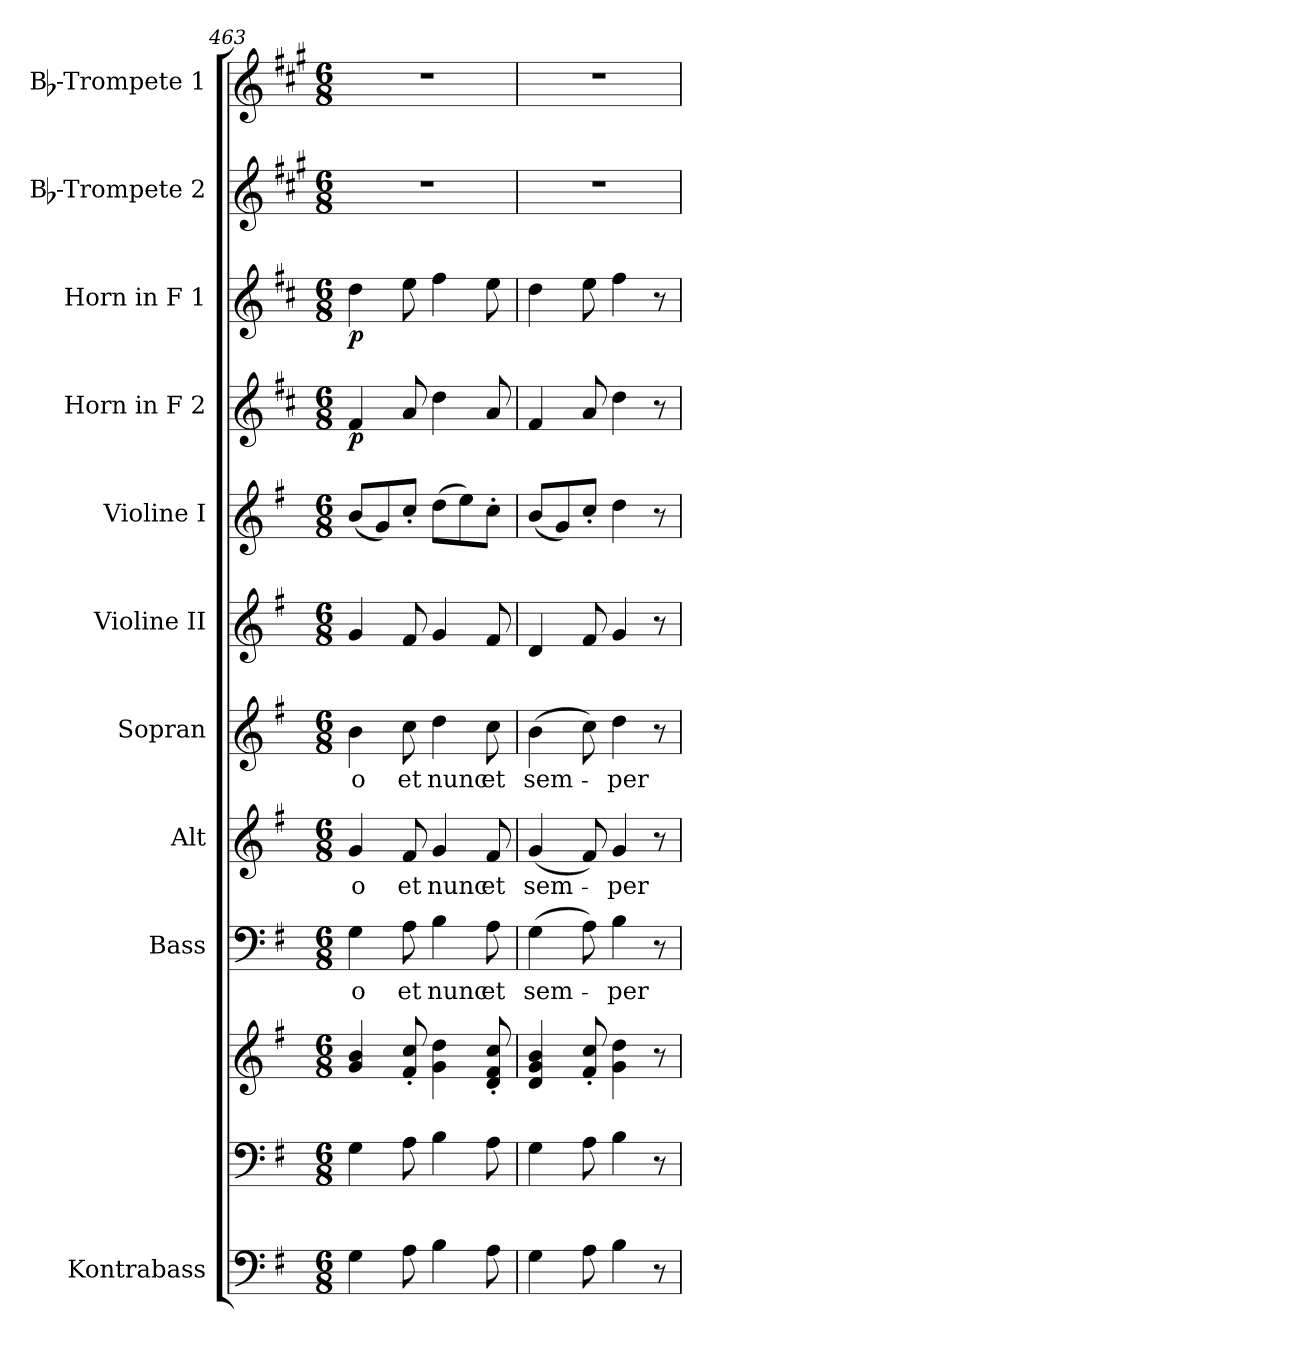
**kern	**kern	**kern	**kern	**text	**kern	**text	**kern	**text	**kern	**kern	**kern	**dynam	**kern	**dynam	**kern	**kern
*part11	*part10	*part10	*part9	*part9	*part8	*part8	*part7	*part7	*part6	*part5	*part4	*part4	*part3	*part3	*part2	*part1
*staff12	*staff11	*staff10	*staff9	*staff9	*staff8	*staff8	*staff7	*staff7	*staff6	*staff5	*staff4	*staff4	*staff3	*staff3	*staff2	*staff1
*I"Kontrabass	*	*	*I"Bass	*	*I"Alt	*	*I"Sopran	*	*I"Violine II	*I"Violine I	*I"Horn in F 2	*	*I"Horn in F 1	*	*I"Bb-Trompete 2	*I"Bb-Trompete 1
*I'Kb.	*	*	*I'B.	*	*I'A.	*	*I'S.	*	*I'Vl. II	*I'Vl. I	*	*	*	*	*I'Bb Trp. 2	*I'Bb Trp. 1
*clefF4	*clefF4	*clefG2	*clefF4	*	*clefG2	*	*clefG2	*	*clefG2	*clefG2	*clefG2	*	*clefG2	*	*clefG2	*clefG2
*ITrd7c12	*	*	*	*	*	*	*	*	*	*	*ITrd4c7	*	*ITrd4c7	*	*ITrd1c2	*ITrd1c2
*k[f#]	*k[f#]	*k[f#]	*k[f#]	*	*k[f#]	*	*k[f#]	*	*k[f#]	*k[f#]	*k[f#]	*	*k[f#]	*	*k[f#]	*k[f#]
*G:	*G:	*G:	*G:	*	*G:	*	*G:	*	*G:	*G:	*G:	*	*G:	*	*G:	*G:
*M6/8	*M6/8	*M6/8	*M6/8	*	*M6/8	*	*M6/8	*	*M6/8	*M6/8	*M6/8	*	*M6/8	*	*M6/8	*M6/8
=463	=463	=463	=463	=463	=463	=463	=463	=463	=463	=463	=463	=463	=463	=463	=463	=463
!	!	!	!	!LO:LY:b	!	!LO:LY:b	!	!LO:LY:b	!	!	!	!LO:DY:b	!	!LO:DY:b	!	!
4GG\	4G\	4g/ 4b/	4G\	-o	4g/	-o	4b\	-o	4g/	(<8b/L	4B/	p	4g\	p	2.r	2.r
.	.	.	.	.	.	.	.	.	.	8g/)	.	.	.	.	.	.
!	!	!	!	!LO:LY:b	!	!LO:LY:b	!	!LO:LY:b	!	!	!	!	!	!	!	!
8AA\	8A\	8f#/'< 8cc/'<	8A\	et	8f#/	et	8cc\	et	8f#/	8cc'</J	8d/	.	8a\	.	.	.
!	!	!	!	!LO:LY:b	!	!LO:LY:b	!	!LO:LY:b	!	!	!	!	!	!	!	!
4BB\	4B\	4g\ 4dd\	4B\	nunc	4g/	nunc	4dd\	nunc	4g/	(>8dd\L	4g\	.	4b\	.	.	.
.	.	.	.	.	.	.	.	.	.	8ee\)	.	.	.	.	.	.
!	!	!	!	!LO:LY:b	!	!LO:LY:b	!	!LO:LY:b	!	!	!	!	!	!	!	!
8AA\	8A\	8d/'< 8f#/'< 8cc/'<	8A\	et	8f#/	et	8cc\	et	8f#/	8cc'>\J	8d/	.	8a\	.	.	.
=464	=464	=464	=464	=464	=464	=464	=464	=464	=464	=464	=464	=464	=464	=464	=464	=464
!	!	!	!	!LO:LY:b	!	!LO:LY:b	!	!LO:LY:b	!	!	!	!	!	!	!	!
4GG\	4G\	4d/ 4g/ 4b/	(>4G\	sem-	(<4g/	sem-	(>4b\	sem-	4d/	(<8b/L	4B/	.	4g\	.	2.r	2.r
.	.	.	.	.	.	.	.	.	.	8g/)	.	.	.	.	.	.
8AA\	8A\	8f#/'< 8cc/'<	8A\)	.	8f#/)	.	8cc\)	.	8f#/	8cc'</J	8d/	.	8a\	.	.	.
!	!	!	!	!LO:LY:b	!	!LO:LY:b	!	!LO:LY:b	!	!	!	!	!	!	!	!
4BB\	4B\	4g\ 4dd\	4B\	-per	4g/	-per	4dd\	-per	4g/	4dd\	4g\	.	4b\	.	.	.
8r	8r	8r	8r	.	8r	.	8r	.	8r	8r	8r	.	8r	.	.	.
=	=	=	=	=	=	=	=	=	=	=	=	=	=	=	=	=
*-	*-	*-	*-	*-	*-	*-	*-	*-	*-	*-	*-	*-	*-	*-	*-	*-
